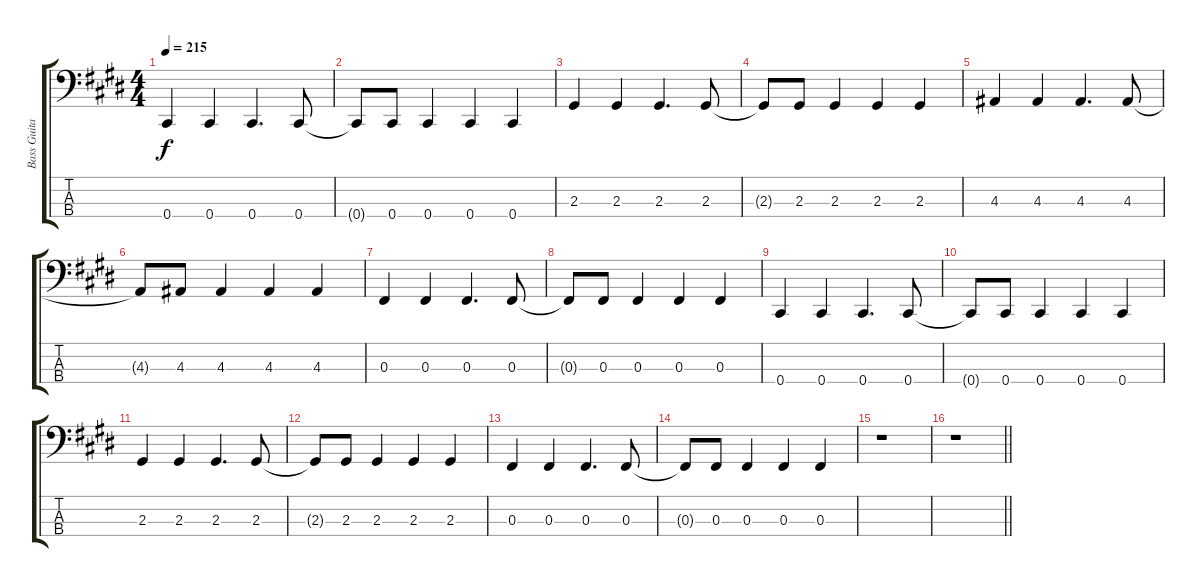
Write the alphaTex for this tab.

\track ("Bass Guitar" "Bass Guita") {instrument electricbasspick}
\staff {score tabs}
\tuning (E2 B1 Gb1 Db1) {hide}
\ts (4 4)
\tempo 215
\clef f4
\ks e
0.4.4{dy f} 0.4.4 0.4.4{d} 0.4.8 |
0.4{t}.8 0.4.8 0.4.4 0.4.4 0.4.4 |
2.3.4 2.3.4 2.3.4{d} 2.3.8 |
2.3{t}.8 2.3.8 2.3.4 2.3.4 2.3.4 |
4.3.4 4.3.4 4.3.4{d} 4.3.8 |
4.3{t}.8 4.3.8 4.3.4 4.3.4 4.3.4 |
0.3.4 0.3.4 0.3.4{d} 0.3.8 |
0.3{t}.8 0.3.8 0.3.4 0.3.4 0.3.4 |
0.4.4 0.4.4 0.4.4{d} 0.4.8 |
0.4{t}.8 0.4.8 0.4.4 0.4.4 0.4.4 |
2.3.4 2.3.4 2.3.4{d} 2.3.8 |
2.3{t}.8 2.3.8 2.3.4 2.3.4 2.3.4 |
0.3.4 0.3.4 0.3.4{d} 0.3.8 |
0.3{t}.8 0.3.8 0.3.4 0.3.4 0.3.4 |
r.1 |
\barLineRight lightlight
r.1
